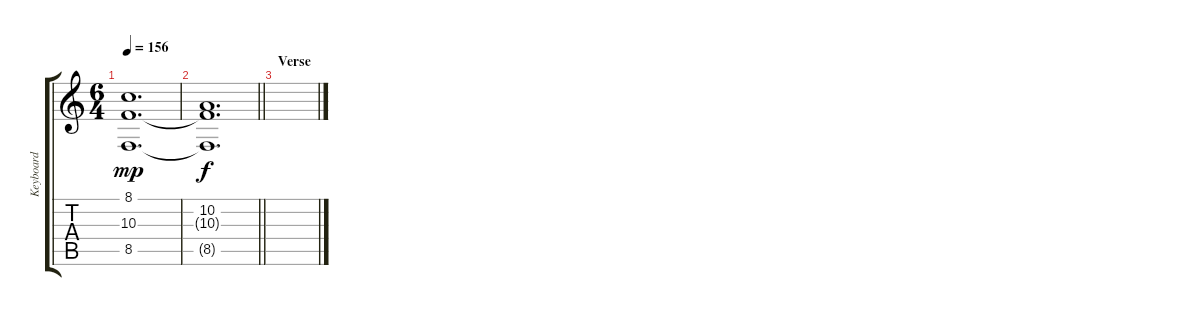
\track ("Keyboard" "Keyboard") {instrument stringensemble1}
\staff {score tabs}
\tuning (E4 B3 G3 D3 A2 E2) {hide}
\ts (6 4)
\tempo 156
\clef g2
\ks c
(8.1 10.3 8.5).1{d dy mp} |
\barLineRight lightlight
(10.2 10.3{t} 8.5{t}).1{d dy f} |
\section ("" "Verse")
